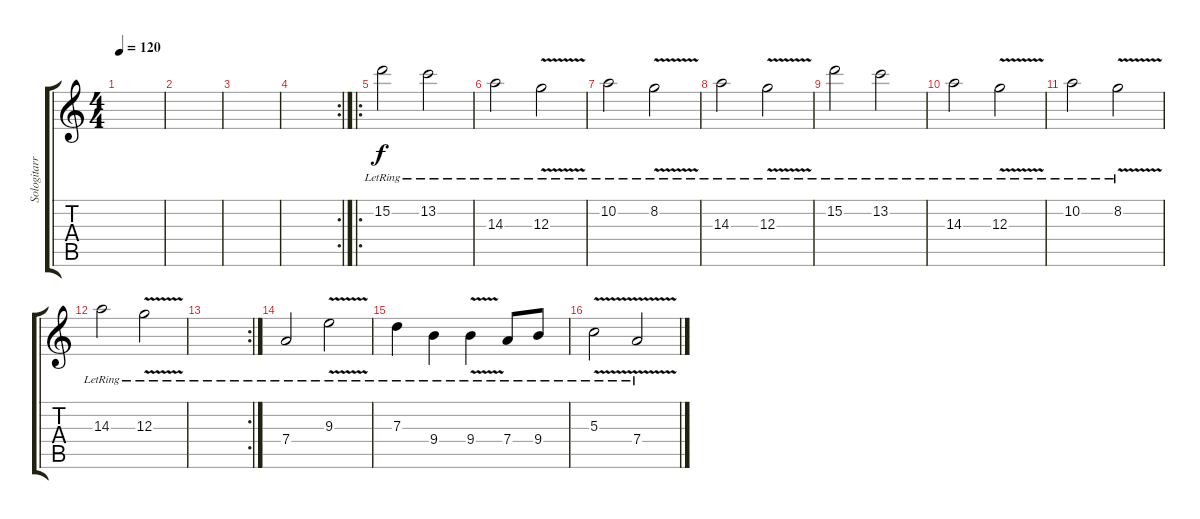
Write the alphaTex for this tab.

\track ("Sologitarre" "Sologitarr") {instrument overdrivenguitar}
\staff {score tabs}
\tuning (E4 B3 G3 D3 A2 E2) {hide}
\ts (4 4)
\tempo 120
\clef g2
\ks c
|
|
|
\rc 2
|
\ro
15.2{lr}.2 13.2{lr}.2 |
14.3{lr}.2 12.3{v lr}.2 |
10.2{lr}.2 8.2{v lr}.2 |
14.3{lr}.2 12.3{v lr}.2 |
15.2{lr}.2 13.2{lr}.2 |
14.3{lr}.2 12.3{v lr}.2 |
10.2{lr}.2 8.2{v lr}.2 |
14.3{lr}.2 12.3{v lr}.2 |
\rc 2
|
7.4{lr}.2 9.3{v lr}.2 |
7.3{lr}.4 9.4{lr}.4 9.4{v lr}.4 7.4{lr}.8 9.4{lr}.8 |
5.3{v lr}.2 7.4{v lr}.2
